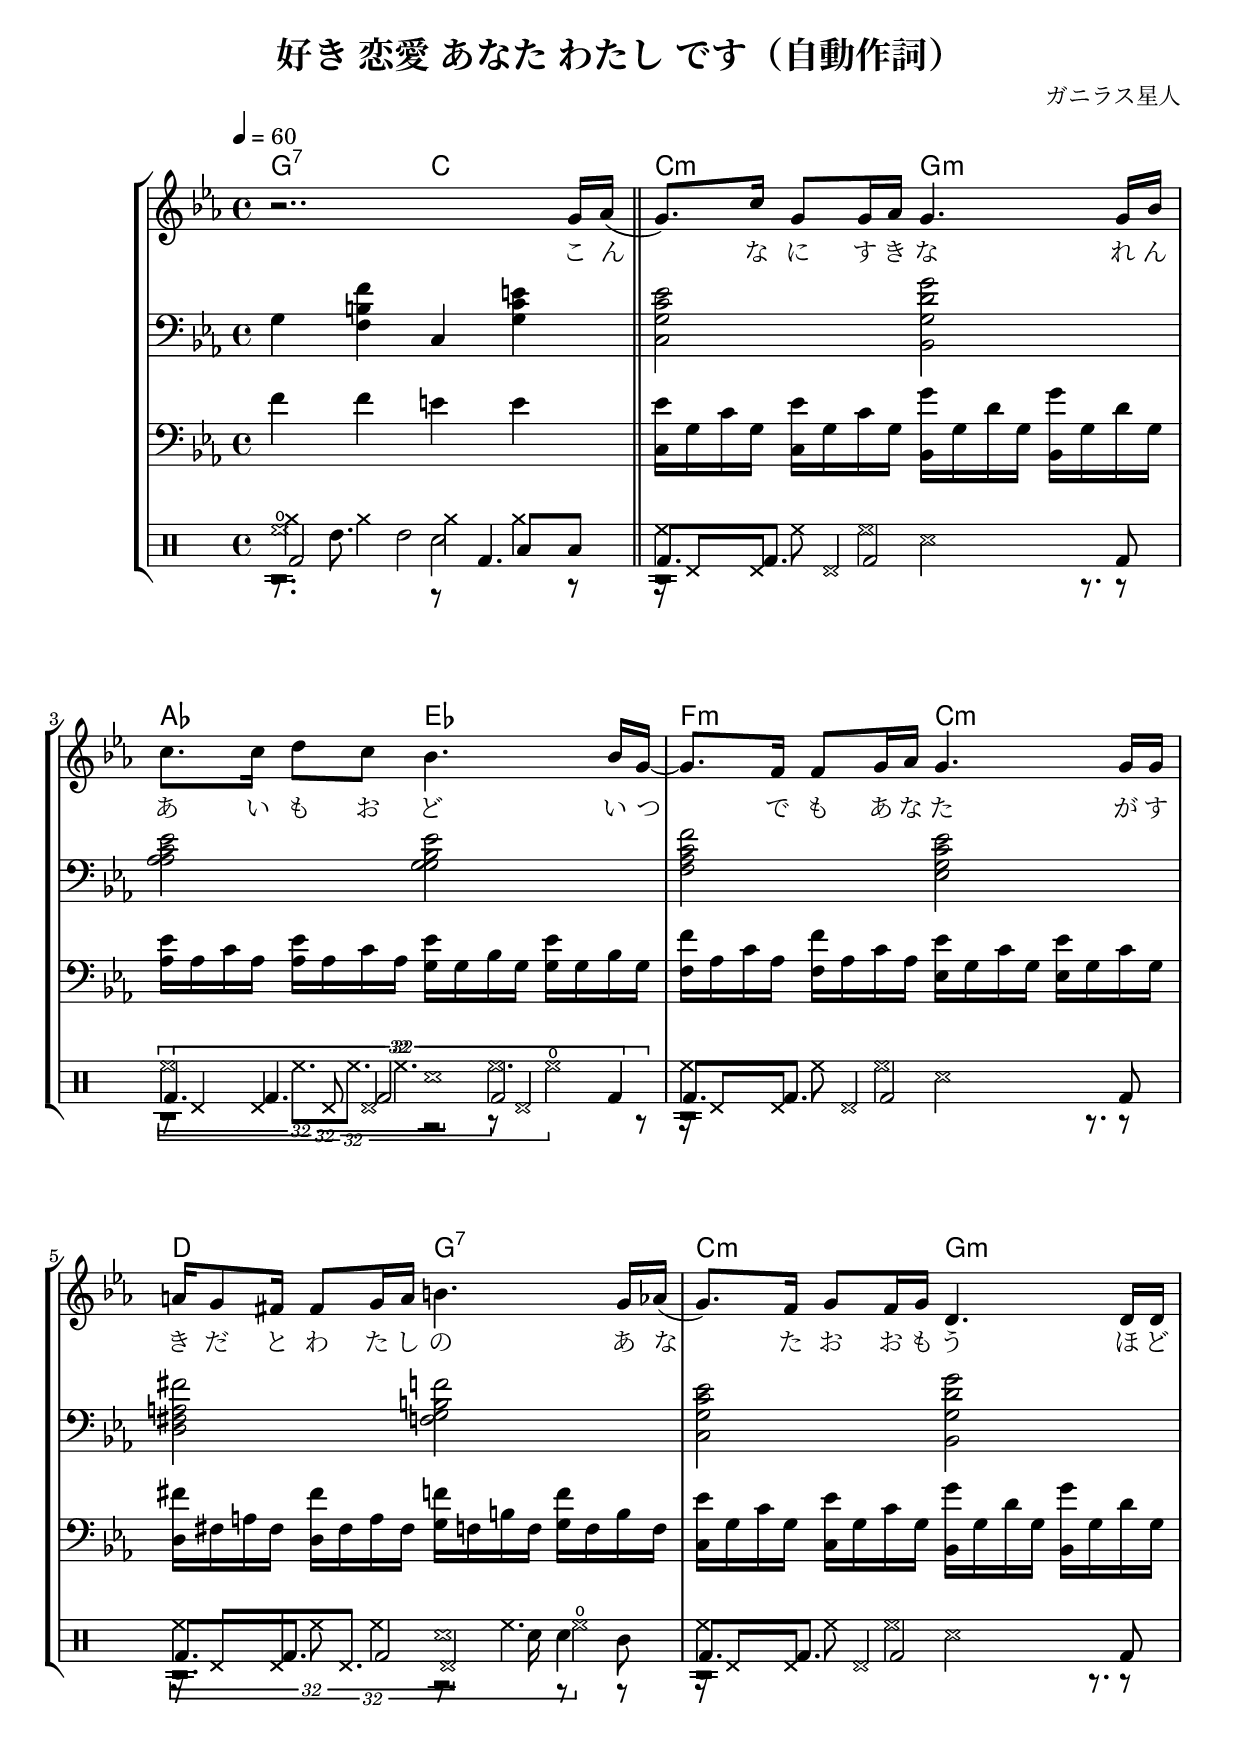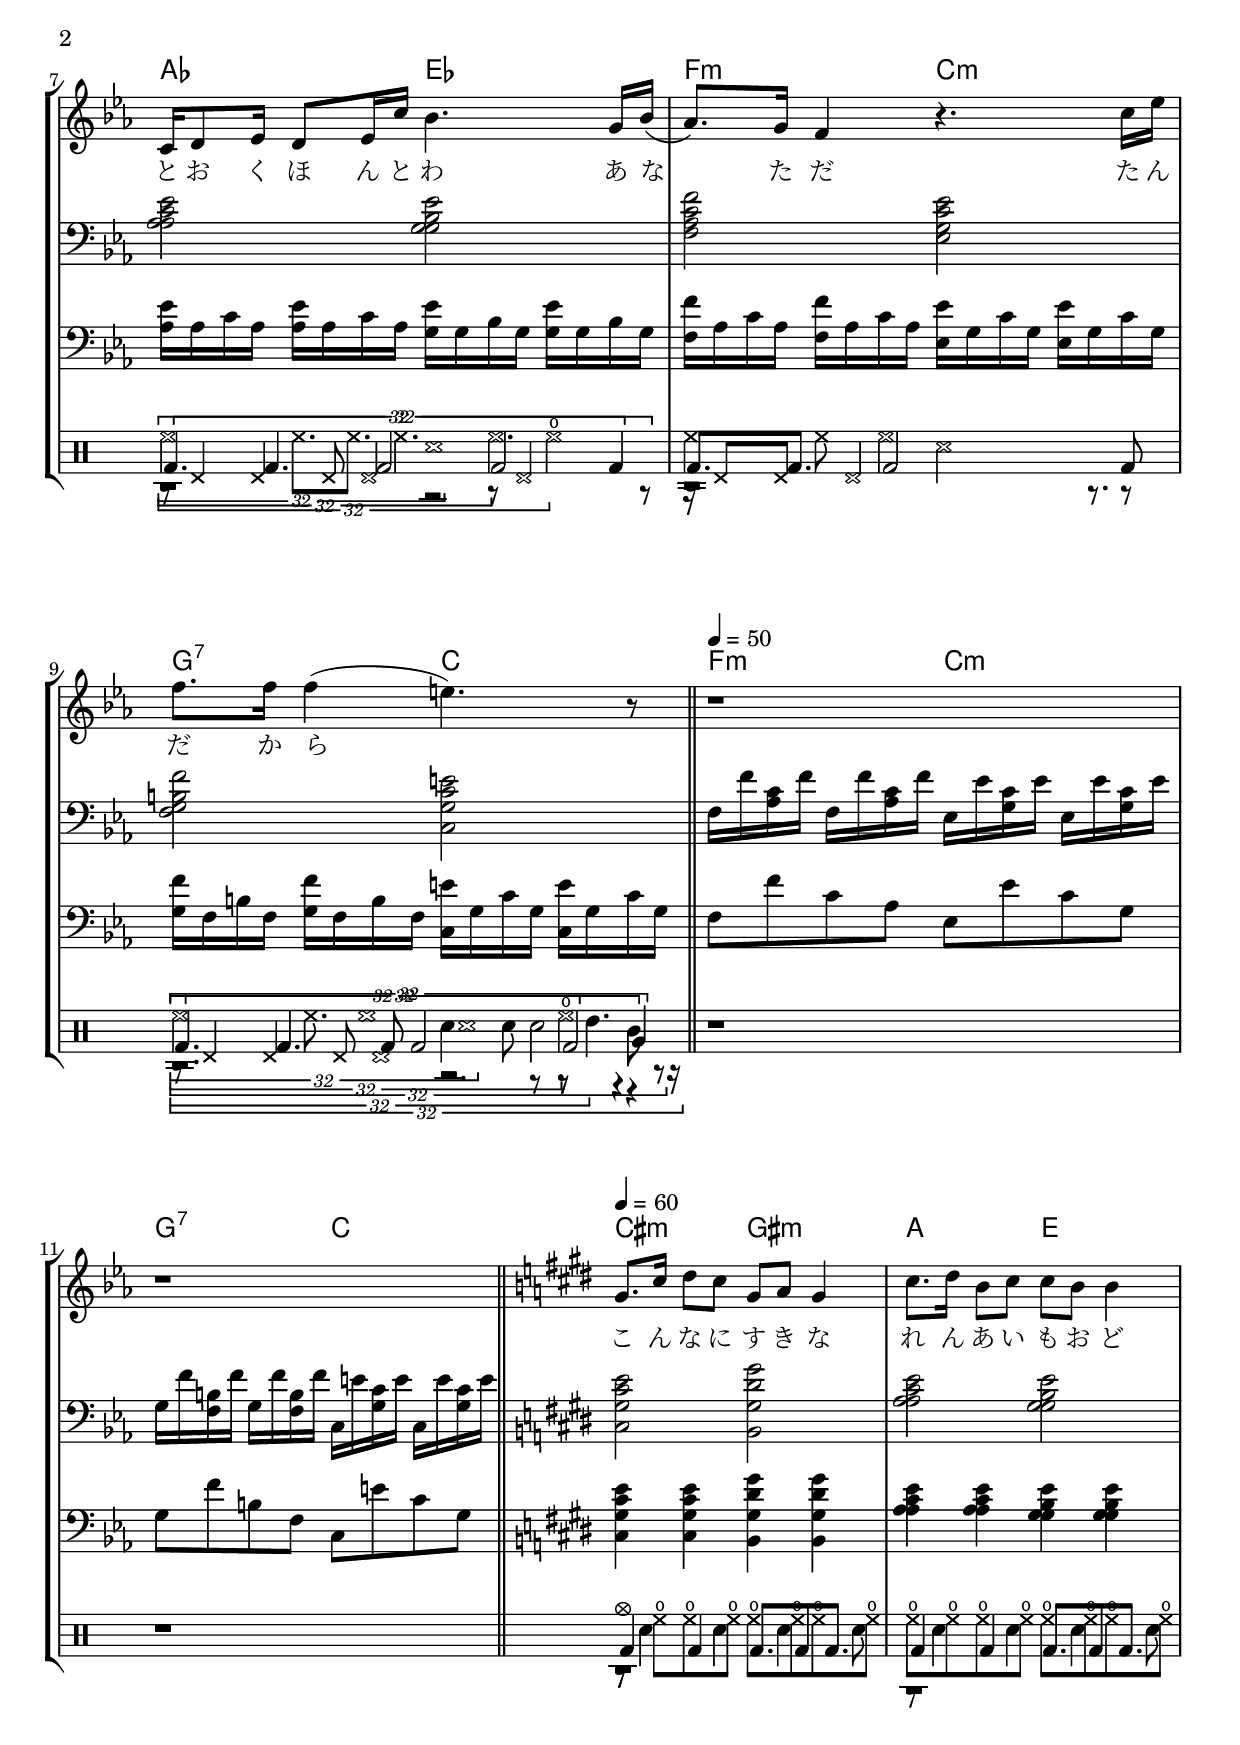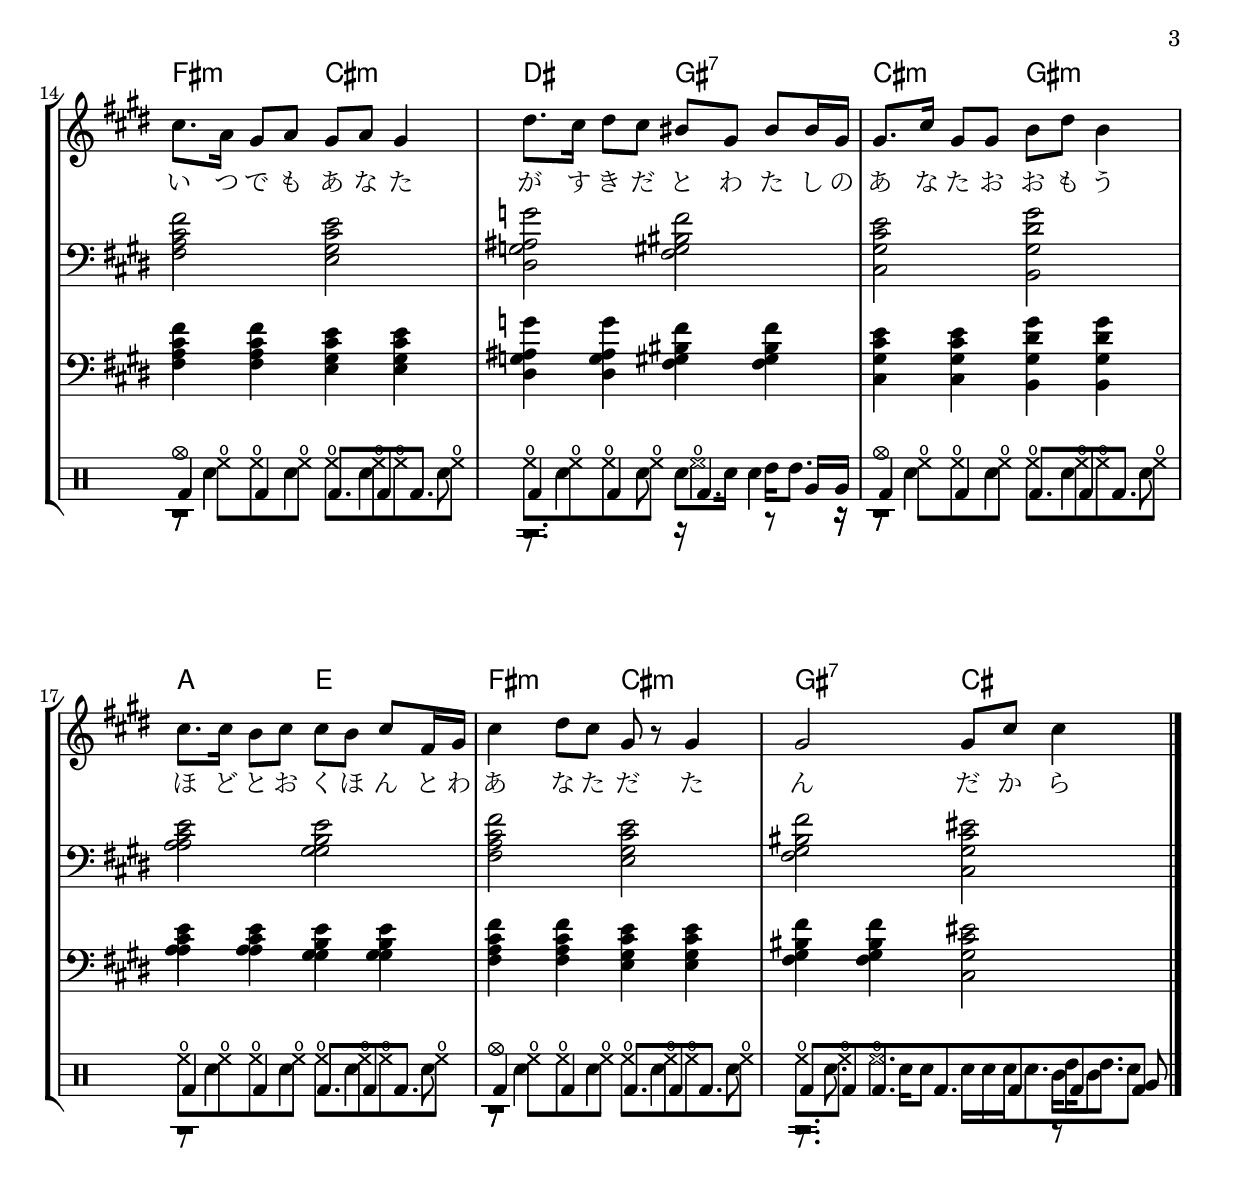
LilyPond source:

\version "2.12.1"

\header {
	title = \markup {"好き 恋愛 あなた わたし です（自動作詞）"}
	composer = \markup \center-column {ガニラス星人}
}

harmony = \chordmode {
	g2:7 c 

	c:m g:m as es f:m c:m d g:7 c:m g:m as es f:m c:m g:7 c 

	f:m c:m g:7 c 

	cis:m gis:m a e fis:m cis:m dis gis:7 cis:m gis:m a e fis:m cis:m gis:7 cis 
}

melody = {
	\key es \major
	\tempo 4 = 60
	r2.. 
	\set Staff.midiInstrument = #"fss0.32"
	g'16  as'16 
	(g'8.)  c''16  g'8  g'16  as'16  g'4.  g'16  bes'16 
	c''8.  c''16  d''8  c''8  bes'4.  bes'16  g'16~ 
	g'8.  f'16  f'8  g'16  as'16  g'4.  g'16  g'16 
	a'16  g'8  fis'16  fis'8  g'16  a'16  b'4.  g'16  as'16 
	(g'8.)  f'16  g'8  f'16  g'16  d'4.  d'16  d'16 
	c'16  d'8  es'16  d'8  es'16  c''16  bes'4.  g'16  bes'16 
	(as'8.)  g'16  f'4  r4.  c''16  es''16 
	f''8.  f''16  f''4  (e''4.)  	r8 	\tempo 4 = 50
	r1 | r1   
	\set Staff.midiInstrument = #"fss0.32"
		\key e \major
	\tempo 4 = 60
 gis'8.  cis''16  dis''8  cis''8  gis'8  a'8  gis'4 
	cis''8.  dis''16  b'8  cis''8  cis''8  b'8  b'4 
	cis''8.  a'16  gis'8  a'8  gis'8  a'8  gis'4 
	dis''8.  cis''16  dis''8  cis''8  bis'8  gis'8  bis'8  bis'16  gis'16 
	gis'8.  cis''16  gis'8  gis'8  b'8  dis''8  b'4 
	cis''8.  cis''16  b'8  cis''8  cis''8  b'8  cis''8  fis'16  gis'16 
	cis''4  dis''8  cis''8  gis'8  r8  gis'4 
	gis'2  gis'8  cis''8  cis''4
	\bar "|."
}

words = \lyricmode {
	
	こ  ん  な  に  す  き  な  れ  ん  あ  い  も  お  ど  い  つ  で  も  あ  な  た  が  す  き  だ  と  わ  た  し  の  あ  な  た  お  お  も  う  ほ  ど  と  お  く  ほ  ん  と  わ  あ  な  た  だ  た  ん  だ  か  ら  
	
	こ  ん  な  に  す  き  な  れ  ん  あ  い  も  お  ど  い  つ  で  も  あ  な  た  が  す  き  だ  と  わ  た  し  の  あ  な  た  お  お  も  う  ほ  ど  と  お  く  ほ  ん  と  わ  あ  な  た  だ  た  ん  だ  か  ら  
}

tempochange = {
	\tempo 4 = 60
	r1 \bar "||"
	\tempo 4 = 60
	r1 | r1 | r1 | r1 | r1 | r1 | r1 | r1 \bar "||"
	\tempo 4 = 50
	r1 | r1 \bar "||"
	\tempo 4 = 60
	r1 | r1 | r1 | r1 | r1 | r1 | r1 | r1 \bar "|."
}

mainacc = {
	\clef bass
	\set Staff.midiInstrument = #"Acoustic grand"
	\key es \major
	\tempo 4 = 60
	g4 <f b f'>4
	c4 <g c' e'>4
	\bar "||"

	\set Staff.midiInstrument = #"Cello"
	<c g c' es'>2
	<bes, g d' g'>2
	<as as c' es'>2
	<g g bes es'>2
	<f as c' f'>2
	<es g c' es'>2
	<d fis a fis'>2
	<g f b f'>2
	<c g c' es'>2
	<bes, g d' g'>2
	<as as c' es'>2
	<g g bes es'>2
	<f as c' f'>2
	<es g c' es'>2
	<g f b f'>2
	<c g c' e'>2
	\bar "||"

	\set Staff.midiInstrument = #"Acoustic Guitar (steel)"
	\tempo 4 = 50
	f16 f' <as c'> f' f f' <as c'> f'
	es16 es' <g c'> es' es es' <g c'> es'
	g16 f' <f b> f' g f' <f b> f'
	c16 e' <g c'> e' c e' <g c'> e'
	\bar "||"

	\set Staff.midiInstrument = #"String Ensemble 2"
	\key e \major
	\tempo 4 = 60
	<cis gis cis' e'>2
	<b, gis dis' gis'>2
	<a a cis' e'>2
	<gis gis b e'>2
	<fis a cis' fis'>2
	<e gis cis' e'>2
	<dis g ais g'>2
	<gis fis bis fis'>2
	<cis gis cis' e'>2
	<b, gis dis' gis'>2
	<a a cis' e'>2
	<gis gis b e'>2
	<fis a cis' fis'>2
	<e gis cis' e'>2
	<gis fis bis fis'>2
	<cis gis cis' eis'>2
	\bar "|."
}

subacc = {
	\clef bass
	\set Staff.midiInstrument = #"Bright Acoustic"
	\key es \major
	\tempo 4 = 60
	f'4 f'4
	e'4 e'4
	\bar "||"

	\set Staff.midiInstrument = #"Electric Grand"
	<c es'>16 g c' g <c es'> g c' g
	<bes, g'>16 g d' g <bes, g'> g d' g
	<as es'>16 as c' as <as es'> as c' as
	<g es'>16 g bes g <g es'> g bes g
	<f f'>16 as c' as <f f'> as c' as
	<es es'>16 g c' g <es es'> g c' g
	<d fis'>16 fis a fis <d fis'> fis a fis
	<g f'>16 f b f <g f'> f b f
	<c es'>16 g c' g <c es'> g c' g
	<bes, g'>16 g d' g <bes, g'> g d' g
	<as es'>16 as c' as <as es'> as c' as
	<g es'>16 g bes g <g es'> g bes g
	<f f'>16 as c' as <f f'> as c' as
	<es es'>16 g c' g <es es'> g c' g
	<g f'>16 f b f <g f'> f b f
	<c e'>16 g c' g <c e'> g c' g
	\bar "||"

	\set Staff.midiInstrument = #"Acoustic Guitar (nylon)"
	\tempo 4 = 50
	f8 f' c' as
	es8 es' c' g
	g8 f' b f
	c8 e' c' g
	\bar "||"

	\set Staff.midiInstrument = #"Cello"
	\key e \major
	\tempo 4 = 60
	<cis gis cis' e'>4 <cis gis cis' e'>4
	<b, gis dis' gis'>4 <b, gis dis' gis'>4
	<a a cis' e'>4 <a a cis' e'>4
	<gis gis b e'>4 <gis gis b e'>4
	<fis a cis' fis'>4 <fis a cis' fis'>4
	<e gis cis' e'>4 <e gis cis' e'>4
	<dis g ais g'>4 <dis g ais g'>4
	<gis fis bis fis'>4 <gis fis bis fis'>4
	<cis gis cis' e'>4 <cis gis cis' e'>4
	<b, gis dis' gis'>4 <b, gis dis' gis'>4
	<a a cis' e'>4 <a a cis' e'>4
	<gis gis b e'>4 <gis gis b e'>4
	<fis a cis' fis'>4 <fis a cis' fis'>4
	<e gis cis' e'>4 <e gis cis' e'>4
	<gis fis bis fis'>4 <gis fis bis fis'>4
	<cis gis cis' eis'>2
	\bar "|."
}

percA = {
	\drummode {
	cymr4 cymr4 cymr4 cymr4  \bar "||"
	hh4 hh8 hh2 r8  |\times 16/32{ hh2 hh8. hh8. hh4. hh2. } |hh4 hh8 hh2 r8  |hh4 hh8 hh4 hh4.  |hh4 hh8 hh2 r8  |\times 16/32{ hh2 hh8. hh8. hh4. hh2. } |hh4 hh8 hh2 r8  |\times 16/32{ hh2 hh8. hh1 r4 r16 } \bar "||"
	r1 |r1 \bar "||"
	r8 hho8 hho8 hho8 hho8 hho8 hho8 hho8  |hho8 hho8 hho8 hho8 hho8 hho8 hho8 hho8  |r8 hho8 hho8 hho8 hho8 hho8 hho8 hho8  |hho8 hho8 hho8 hho8 hho2  |r8 hho8 hho8 hho8 hho8 hho8 hho8 hho8  |hho8 hho8 hho8 hho8 hho8 hho8 hho8 hho8  |r8 hho8 hho8 hho8 hho8 hho8 hho8 hho8  |hho8 hho8 hho2.  \bar "|."
	}
}

percB = {
	\drummode {
	r2 sn2  \bar "||"
	r16 hhp8 hhp8 hhp2 r8.  |\times 16/32{ r8 hhp4 hhp4 hhp8 hhp2 r8 hhp2 r8 } |r16 hhp8 hhp8 hhp2 r8.  |r16 hhp8 hhp8 hhp8. hhp2  |r16 hhp8 hhp8 hhp2 r8.  |\times 16/32{ r8 hhp4 hhp4 hhp8 hhp2 r8 hhp2 r8 } |r16 hhp8 hhp8 hhp2 r8.  |\times 16/32{ r8 hhp4 hhp4 hhp8 hhp1 r4 } \bar "||"
	r1 |r1 \bar "||"
	r8 sn4 sn4 sn4 sn8  |r8 sn4 sn4 sn4 sn8  |r8 sn4 sn4 sn4 sn8  |r8 sn4 sn8 sn8 sn16 sn4 r16  |r8 sn4 sn4 sn4 sn8  |r8 sn4 sn4 sn4 sn8  |r8 sn4 sn4 sn4 sn8  |r8 sn8. sn16 sn8 sn16 sn16 sn16 sn8. sn8  \bar "|."
	}
}

percC = {
	\drummode {
	bd2 r8 bd4.  \bar "||"
	r1  |\times 16/32{ r1 r2 hho2 } |r1  |\times 16/32{ r1 r2 hho2 } |r1  |\times 16/32{ r1 r2 hho2 } |r1  |\times 16/32{ r1 r2 hho2 } \bar "||"
	r1 |r1 \bar "||"
	bd4 bd4 bd8. bd8 bd8.  |bd4 bd4 bd8. bd8 bd8.  |bd4 bd4 bd8. bd8 bd8.  |bd4 bd4 r16 bd4. r16  |bd4 bd4 bd8. bd8 bd8.  |bd4 bd4 bd8. bd8 bd8.  |bd4 bd4 bd8. bd8 bd8.  |bd8 bd8 bd8. bd8. bd8 bd8 bd8  \bar "|."
	}
}

percD = {
	\drummode {
	r8. tommh8. tommh2 r8  \bar "||"
	bd8. bd8. bd2 bd8  |\times 16/32{ bd4. bd4. bd2 bd2 bd4 } |bd8. bd8. bd2 bd8  |bd8. bd8. bd2 r8  |bd8. bd8. bd2 bd8  |\times 16/32{ bd4. bd4. bd2 bd2 bd4 } |bd8. bd8. bd2 bd8  |\times 16/32{ bd4. bd4. bd8 bd2 r8 bd2 } \bar "||"
	r1 |r1 \bar "||"
	cymc1  |r1  |cymc1  |r1  |cymc1  |r1  |cymc1  |r1  \bar "|."
	}
}

percE = {
	\drummode {
	r2. toml8 toml8  \bar "||"
	r2 ss2  |\times 16/32{ r1 ss1 } |r2 ss2  |\times 16/32{ r1 ss1 } |r2 ss2  |\times 16/32{ r1 ss1 } |r2 ss2  |\times 16/32{ r1 ss1 } \bar "||"
	r1 |r1 \bar "||"
	r1 |r1 |r1 |r2. tommh16 tommh8.  |r1 |r1 |r1 |r2. tommh16 tommh8.  \bar "|."
	}
}

percF = {
	\drummode {
	hho1  \bar "||"
	r1 |r1 |r1 |r2 r8. sn16 sn4  |r1 |r1 |r1 |\times 16/32{ r1 sn4 sn8 sn2 r8 } \bar "||"
	r1 | r1 \bar "||"
	r1 |r1 |r1 |r2. r8 tomfh16 tomfh16  |r1 |r1 |r1 |r2. r8 tomfh8  \bar "|."
	}
}

percG = {
	\drummode {
	r1 \bar "||"
	r1 |r1 |r1 |r2. r8 tomml8  |r1 |r1 |r1 |r2. r8 tomml8  \bar "||"
	r1 | r1 \bar "||"
	r1 |r1 |r1 |r1 |r1 |r1 |r1 |r2. tomml16 tomml8.  \bar "|."
	}
}

percH = {
	\drummode {
	r1 \bar "||"
	r1 |r1 |r1 |r1 |r1 |r1 |r1 |\times 16/32{ r1 r2 r8 tommh4. } \bar "||"
	r1 | r1 \bar "||"
	r1 | r1 | r1 | r1 | r1 | r1 | r1 | r1 \bar "|."
	}
}

percI = {
	\drummode {
	r1 \bar "||"
	r1 |r1 |r1 |r1 |r1 |r1 |r1 |\times 16/32{ r1 r2. tomfh4 } \bar "||"
	r1 | r1 \bar "||"
	r1 | r1 | r1 | r1 | r1 | r1 | r1 | r1 \bar "|."
	}
}

\score {
	<<
		\new StaffGroup <<
			\new ChordNames {\harmony}
			\new Voice = "melody" {\melody}
			\new Lyrics \lyricsto "melody" \words
			\new Staff = "mainacc" {\mainacc}
			\new Staff = "subacc" {\subacc}
			\new DrumStaff <<
				\new DrumVoice {\percA}
				\new DrumVoice {\percB}
				\new DrumVoice {\percC}
				\new DrumVoice {\percD}
				\new DrumVoice {\percE}
				\new DrumVoice {\percF}
				\new DrumVoice {\percG}
				\new DrumVoice {\percH}
				\new DrumVoice {\percI}
			>>
		>>
	>>
	\layout { }
}
